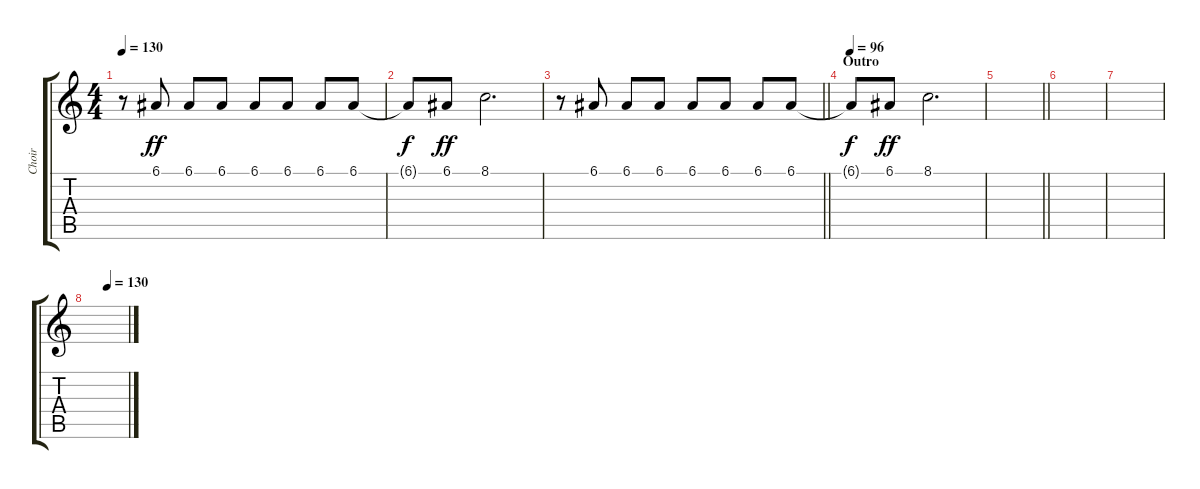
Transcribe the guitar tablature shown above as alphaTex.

\track ("Choir" "Choir") {instrument choiraahs}
\staff {score tabs}
\tuning (E4 B3 G3 D3 A2 E2) {hide}
\ts (4 4)
\tempo 130
\clef g2
\ks c
r.8{dy ff} 6.1.8 6.1.8 6.1.8 6.1.8 6.1.8 6.1.8 6.1.8 |
6.1{t}.8{dy f} 6.1.8{dy ff} 8.1.2{d} |
\barLineRight lightlight
r.8 6.1.8 6.1.8 6.1.8 6.1.8 6.1.8 6.1.8 6.1.8 |
\section ("" "Outro")
\tempo 96
6.1{t}.8{dy f} 6.1.8{dy ff} 8.1.2{d} |
\barLineRight lightlight
|
|
|
\tempo (130 0.5)
